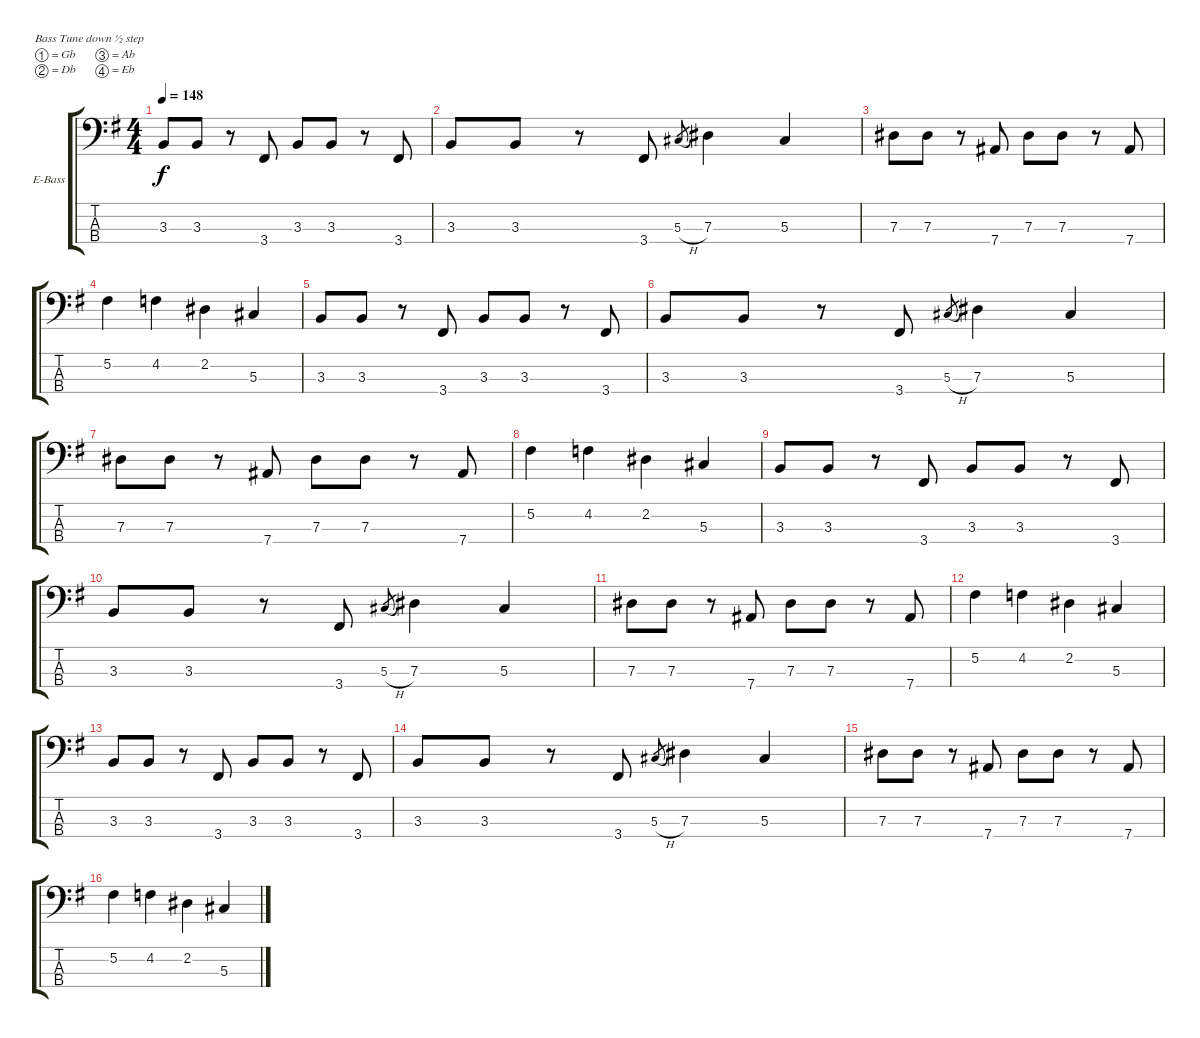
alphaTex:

\bracketExtendMode groupsimilarinstruments
\firstSystemTrackNameOrientation horizontal
\otherSystemsTrackNameOrientation horizontal
\track ("Bass" "E-Bass") {instrument electricbassfinger}
\staff {score tabs}
\tuning (Gb2 Db2 Ab1 Eb1)
\ts (4 4)
\tempo 148
\clef f4
\scale
1.05549
\ks g
3.3.8{dy f} 3.3.8 r.8 3.4.8 3.3.8 3.3.8 r.8 3.4.8 |
\scale
0.944515 3.3.8 3.3.8 r.8 3.4.8 5.3{h}.8{gr} 7.3.4 5.3.4 |
\scale
1.05549 7.3.8 7.3.8 r.8 7.4.8 7.3.8 7.3.8 r.8 7.4.8 |
\scale
0.944515 5.2.4 4.2.4 2.2.4 5.3.4 |
\scale
1.05549 3.3.8 3.3.8 r.8 3.4.8 3.3.8 3.3.8 r.8 3.4.8 |
\scale
0.944515 3.3.8 3.3.8 r.8 3.4.8 5.3{h}.8{gr} 7.3.4 5.3.4 |
\scale
1.05549 7.3.8 7.3.8 r.8 7.4.8 7.3.8 7.3.8 r.8 7.4.8 |
\scale
0.944515 5.2.4 4.2.4 2.2.4 5.3.4 |
\scale
1.05549 3.3.8 3.3.8 r.8 3.4.8 3.3.8 3.3.8 r.8 3.4.8 |
\scale
0.944515 3.3.8 3.3.8 r.8 3.4.8 5.3{h}.8{gr} 7.3.4 5.3.4 |
\scale
1.05549 7.3.8 7.3.8 r.8 7.4.8 7.3.8 7.3.8 r.8 7.4.8 |
\scale
0.944515 5.2.4 4.2.4 2.2.4 5.3.4 |
\scale
1.05549 3.3.8 3.3.8 r.8 3.4.8 3.3.8 3.3.8 r.8 3.4.8 |
\scale
0.944515 3.3.8 3.3.8 r.8 3.4.8 5.3{h}.8{gr} 7.3.4 5.3.4 |
\scale
1.05549 7.3.8 7.3.8 r.8 7.4.8 7.3.8 7.3.8 r.8 7.4.8 |
\scale
0.944515 5.2.4 4.2.4 2.2.4 5.3.4
